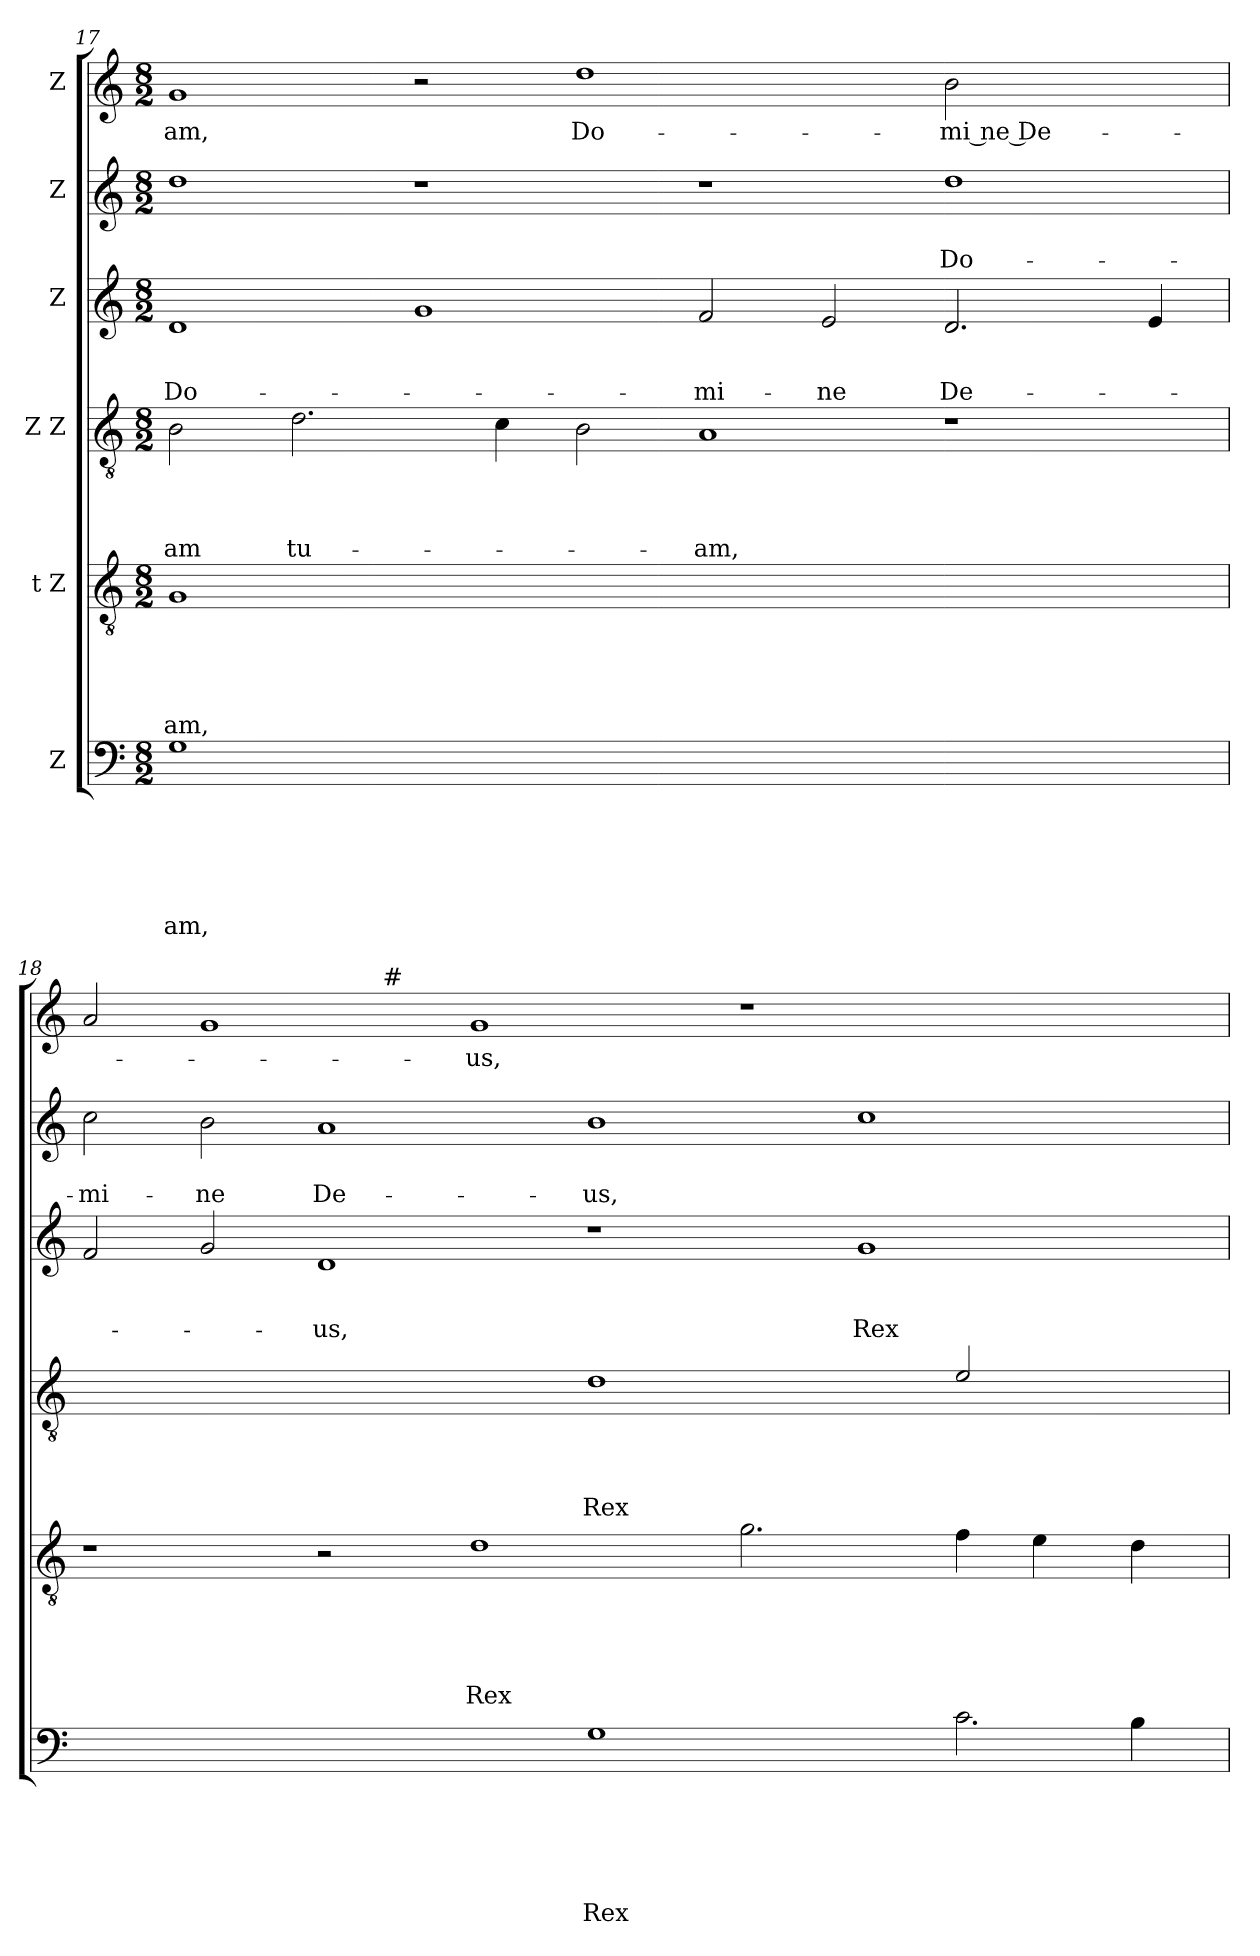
**kern	**text	**text	**text	**text	**text	**text	**kern	**text	**text	**text	**text	**text	**kern	**text	**text	**text	**text	**kern	**text	**text	**text	**kern	**text	**text	**kern	**text
*part6	*part6	*part6	*part6	*part6	*part6	*part6	*part5	*part5	*part5	*part5	*part5	*part5	*part4	*part4	*part4	*part4	*part4	*part3	*part3	*part3	*part3	*part2	*part2	*part2	*part1	*part1
*staff6	*staff6	*staff6	*staff6	*staff6	*staff6	*staff6	*staff5	*staff5	*staff5	*staff5	*staff5	*staff5	*staff4	*staff4	*staff4	*staff4	*staff4	*staff3	*staff3	*staff3	*staff3	*staff2	*staff2	*staff2	*staff1	*staff1
*I"Z	*	*	*	*	*	*	*I"t Z	*	*	*	*	*	*I"Z Z	*	*	*	*	*I"Z	*	*	*	*I"Z	*	*	*I"Z	*
*clefF4	*	*	*	*	*	*	*clefGv2	*	*	*	*	*	*clefGv2	*	*	*	*	*clefG2	*	*	*	*clefG2	*	*	*clefG2	*
*k[]	*	*	*	*	*	*	*k[]	*	*	*	*	*	*k[]	*	*	*	*	*k[]	*	*	*	*k[]	*	*	*k[]	*
*C:	*	*	*	*	*	*	*C:	*	*	*	*	*	*C:	*	*	*	*	*C:	*	*	*	*C:	*	*	*C:	*
*M8/2	*	*	*	*	*	*	*M8/2	*	*	*	*	*	*M8/2	*	*	*	*	*M8/2	*	*	*	*M8/2	*	*	*M8/2	*
=17	=17	=17	=17	=17	=17	=17	=17	=17	=17	=17	=17	=17	=17	=17	=17	=17	=17	=17	=17	=17	=17	=17	=17	=17	=17	=17
!	!	!	!	!	!	!LO:LY:b	!	!	!	!	!	!LO:LY:b	!	!	!	!	!LO:LY:b	!	!	!	!LO:LY:b	!	!	!	!	!LO:LY:b
1G	.	.	.	.	.	-am,	1G	.	.	.	.	-am,	2B\	.	.	.	-am	1d	.	.	Do-	1dd	.	.	1g	-am,
!	!	!	!	!	!	!	!	!	!	!	!	!	!	!	!	!	!LO:LY:b	!	!	!	!	!	!	!	!	!
.	.	.	.	.	.	.	.	.	.	.	.	.	2.d\	.	.	.	tu-	.	.	.	.	.	.	.	.	.
0.ryy	.	.	.	.	.	.	0.ryy	.	.	.	.	.	.	.	.	.	.	1g	.	.	.	1r	.	.	2r	.
.	.	.	.	.	.	.	.	.	.	.	.	.	4c\	.	.	.	.	.	.	.	.	.	.	.	.	.
!	!	!	!	!	!	!	!	!	!	!	!	!	!	!	!	!	!	!	!	!	!	!	!	!	!	!LO:LY:b
.	.	.	.	.	.	.	.	.	.	.	.	.	2B\	.	.	.	.	.	.	.	.	.	.	.	1dd	Do-
!	!	!	!	!	!	!	!	!	!	!	!	!	!	!	!	!	!LO:LY:b	!	!	!	!LO:LY:b	!	!	!	!	!
.	.	.	.	.	.	.	.	.	.	.	.	.	1A	.	.	.	-am,	2f/	.	.	-mi-	1r	.	.	.	.
!	!	!	!	!	!	!	!	!	!	!	!	!	!	!	!	!	!	!	!	!	!LO:LY:b	!	!	!	!	!
.	.	.	.	.	.	.	.	.	.	.	.	.	.	.	.	.	.	2e/	.	.	-ne	.	.	.	2ryy	.
!	!	!	!	!	!	!	!	!	!	!	!	!	!	!	!	!	!	!	!	!	!LO:LY:b	!	!	!LO:LY:b	!	!LO:LY:b:rj
.	.	.	.	.	.	.	.	.	.	.	.	.	1r	.	.	.	.	2.d/	.	.	De-	1dd	.	Do-	2b\	-mi ne De-
.	.	.	.	.	.	.	.	.	.	.	.	.	.	.	.	.	.	.	.	.	.	.	.	.	2ryy	.
.	.	.	.	.	.	.	.	.	.	.	.	.	.	.	.	.	.	4e/	.	.	.	.	.	.	.	.
=18	=18	=18	=18	=18	=18	=18	=18	=18	=18	=18	=18	=18	=18	=18	=18	=18	=18	=18	=18	=18	=18	=18	=18	=18	=18	=18
*^	*	*	*	*	*	*	*	*	*	*	*	*	*	*	*	*	*	*	*	*	*	*	*	*	*	*
!	!	!	!	!	!	!	!	!	!	!	!	!	!	!	!	!	!	!	!	!	!	!	!	!	!LO:LY:b	!	!
*	*	*	*	*	*	*	*	*	*	*	*	*	*	*	*	*	*	*	*	*	*	*	*	*	*	*^	*
0ryy	4%15ryy	.	.	.	.	.	.	1r	.	.	.	.	.	0ryy	.	.	.	.	2f/	.	.	.	2cc\	.	-mi-	2a/	1ryy	.
!	!	!	!	!	!	!	!	!	!	!	!	!	!	!	!	!	!	!	!	!	!	!	!	!	!LO:LY:b	!	!	!
.	.	.	.	.	.	.	.	.	.	.	.	.	.	.	.	.	.	.	2g/	.	.	.	2b\	.	-ne	1g	.	.
!	!	!	!	!	!	!	!	!	!	!	!	!	!	!	!	!	!	!	!	!	!	!LO:LY:b	!	!	!LO:LY:b	!	!	!
.	.	.	.	.	.	.	.	2r	.	.	.	.	.	.	.	.	.	.	1d	.	.	-us,	1a	.	De-	.	8.ryy	.
!	!	!	!	!	!	!	!	!	!	!	!	!	!	!	!	!	!	!	!	!	!	!	!	!	!	!	!LO:TX:a:t=#	!
.	.	.	.	.	.	.	.	.	.	.	.	.	.	.	.	.	.	.	.	.	.	.	.	.	.	.	1ryy	.
!	!	!	!	!	!	!	!	!	!	!	!	!	!LO:LY:b	!	!	!	!	!	!	!	!	!	!	!	!	!	!	!LO:LY:b
.	.	.	.	.	.	.	.	1d	.	.	.	.	Rex	.	.	.	.	.	.	.	.	.	.	.	.	1g	.	-us,
!	!	!	!	!	!	!	!LO:LY:b	!	!	!	!	!	!	!	!	!	!	!LO:LY:b	!	!	!	!	!	!	!LO:LY:b	!	!	!
1G	.	.	.	.	.	.	Rex	.	.	.	.	.	.	1d	.	.	.	Rex	1r	.	.	.	1b	.	-us,	.	.	.
.	.	.	.	.	.	.	.	.	.	.	.	.	.	.	.	.	.	.	.	.	.	.	.	.	.	.	1ryy	.
.	.	.	.	.	.	.	.	2.g\	.	.	.	.	.	.	.	.	.	.	.	.	.	.	.	.	.	1r	.	.
!	!	!	!	!	!	!	!	!	!	!	!	!	!	!	!	!	!	!	!	!	!	!LO:LY:b	!	!	!	!	!	!
4ryy	.	.	.	.	.	.	.	.	.	.	.	.	.	4ryy	.	.	.	.	1g	.	.	Rex	1cc	.	.	.	.	.
.	.	.	.	.	.	.	.	.	.	.	.	.	.	.	.	.	.	.	.	.	.	.	.	.	.	.	2ryy	.
2.c\	.	.	.	.	.	.	.	4f\	.	.	.	.	.	2e/	.	.	.	.	.	.	.	.	.	.	.	.	.	.
.	.	.	.	.	.	.	.	4e\	.	.	.	.	.	.	.	.	.	.	.	.	.	.	.	.	.	2ryy	.	.
.	.	.	.	.	.	.	.	.	.	.	.	.	.	.	.	.	.	.	.	.	.	.	.	.	.	.	4ryy	.
.	4B\	.	.	.	.	.	.	4d\	.	.	.	.	.	4ryy	.	.	.	.	.	.	.	.	.	.	.	.	.	.
.	.	.	.	.	.	.	.	.	.	.	.	.	.	.	.	.	.	.	.	.	.	.	.	.	.	.	16ryy	.
*v	*v	*	*	*	*	*	*	*	*	*	*	*	*	*	*	*	*	*	*	*	*	*	*	*	*	*v	*v	*
=	=	=	=	=	=	=	=	=	=	=	=	=	=	=	=	=	=	=	=	=	=	=	=	=	=	=
*-	*-	*-	*-	*-	*-	*-	*-	*-	*-	*-	*-	*-	*-	*-	*-	*-	*-	*-	*-	*-	*-	*-	*-	*-	*-	*-
